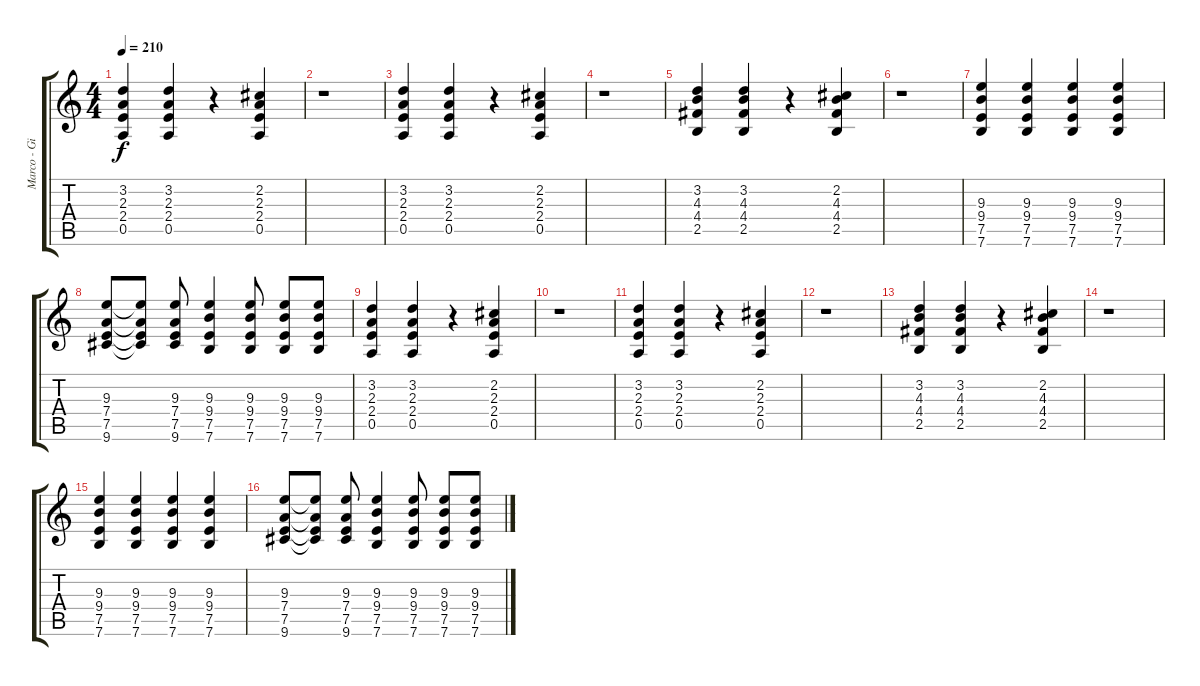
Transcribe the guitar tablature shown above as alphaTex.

\track ("Marco - Gitaar" "Marco - Gi") {instrument distortionguitar}
\staff {score tabs}
\tuning (E4 B3 G3 D3 A2 E2) {hide}
\ts (4 4)
\tempo 210
\clef g2
\ks c
(3.2 2.3 2.4 0.5).4{dy f} (3.2 2.3 2.4 0.5).4 r.4 (2.2 2.3 2.4 0.5).4 |
r.1 |
(3.2 2.3 2.4 0.5).4 (3.2 2.3 2.4 0.5).4 r.4 (2.2 2.3 2.4 0.5).4 |
r.1 |
(3.2 4.3 4.4 2.5).4 (3.2 4.3 4.4 2.5).4 r.4 (2.2 4.3 4.4 2.5).4 |
r.1 |
(9.3 9.4 7.5 7.6).4 (9.3 9.4 7.5 7.6).4 (9.3 9.4 7.5 7.6).4 (9.3 9.4 7.5 7.6).4 |
(9.3 7.4 7.5 9.6).8 (9.3{t} 7.4{t} 7.5{t} 9.6{t}).8 (9.3 7.4 7.5 9.6).8 (9.3 9.4 7.5 7.6).4 (9.3 9.4 7.5 7.6).8 (9.3 9.4 7.5 7.6).8 (9.3 9.4 7.5 7.6).8 |
(3.2 2.3 2.4 0.5).4 (3.2 2.3 2.4 0.5).4 r.4 (2.2 2.3 2.4 0.5).4 |
r.1 |
(3.2 2.3 2.4 0.5).4 (3.2 2.3 2.4 0.5).4 r.4 (2.2 2.3 2.4 0.5).4 |
r.1 |
(3.2 4.3 4.4 2.5).4 (3.2 4.3 4.4 2.5).4 r.4 (2.2 4.3 4.4 2.5).4 |
r.1 |
(9.3 9.4 7.5 7.6).4 (9.3 9.4 7.5 7.6).4 (9.3 9.4 7.5 7.6).4 (9.3 9.4 7.5 7.6).4 |
(9.3 7.4 7.5 9.6).8 (9.3{t} 7.4{t} 7.5{t} 9.6{t}).8 (9.3 7.4 7.5 9.6).8 (9.3 9.4 7.5 7.6).4 (9.3 9.4 7.5 7.6).8 (9.3 9.4 7.5 7.6).8 (9.3 9.4 7.5 7.6).8
